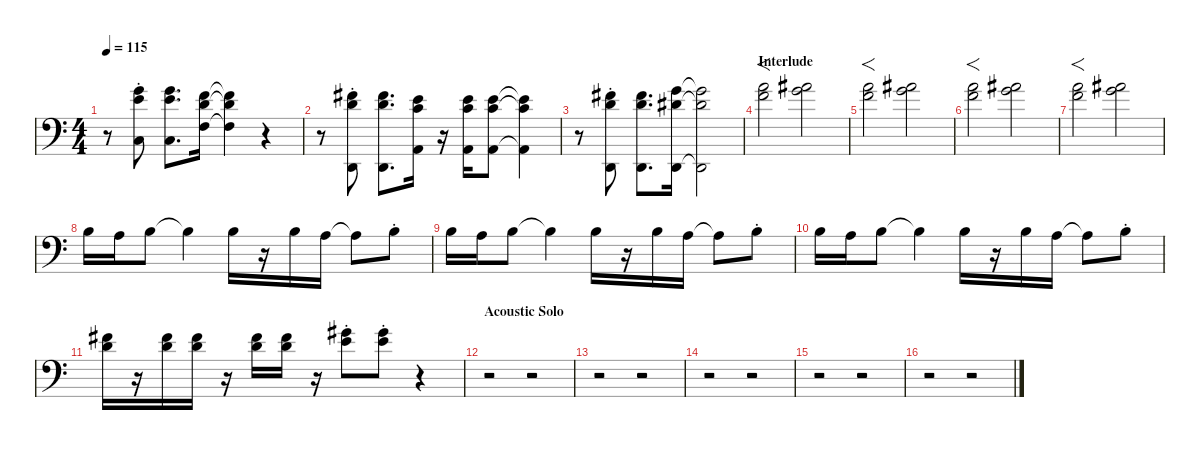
\defaultSystemsLayout 4
\hideDynamics
\bracketExtendMode nobrackets
\singleTrackTrackNamePolicy hidden
\multiTrackTrackNamePolicy hidden
\otherSystemsTrackNameOrientation horizontal
\track ("Alto Sax" "sax.") {instrument altosax}
\staff {score}
\tuning (E4 B3 G3 D3 A2 D2)
\ts (4 4)
\tempo 115
\clef f4
\ks c
r.8{dy f beam Down} (12.3 14.4 10.6{st}).8{beam Down} (12.3 14.4 10.6).8{d beam Down} (10.3 12.4 8.5).16{beam Down} (10.3{t} 12.4{t} 8.5{t}).4{beam Down} r.4{beam Down} |
r.8{beam Down} (11.3{acc #} 12.4 0.6{st}).8{beam Down} (11.3{acc #} 12.4 0.6).8{d beam Down} (9.3 10.4 0.5).16{beam Down} r.16{beam Down} (9.3 10.4 0.5).16{beam Down} (9.3 10.4 0.5).8{beam Down} (9.3{t} 10.4{t} 0.5{t}).4{beam Down} |
r.8{beam Down} (11.3{acc #} 12.4 0.6{st}).8{beam Down} (11.3{acc #} 12.4 0.6).8{d beam Down} (12.3 13.4{acc #} 0.6).16{beam Down} (12.3{t} 13.4{t acc #} 0.6{t}).2{beam Down} |
\section ("" "Interlude")
(10.2 10.3).2{f beam Down} (11.2{acc #} 12.3).2{beam Down} |
(10.2 10.3).2{f beam Down} (11.2{acc #} 12.3).2{beam Down} |
(10.2 10.3).2{f beam Down} (11.2{acc #} 12.3).2{beam Down} |
(10.2 10.3).2{f beam Down} (11.2{acc #} 12.3).2{beam Down} |
9.4.16{beam Down} 7.4.16{beam Down} 9.4.8{beam Down} 9.4{t}.4{beam Down} 9.4.16{beam Down} r.16{beam Down} 9.4.16{beam Down} 7.4.16{beam Down} 7.4{t}.8{beam Down} 9.4{st}.8{beam Down} |
9.4.16{beam Down} 7.4.16{beam Down} 9.4.8{beam Down} 9.4{t}.4{beam Down} 9.4.16{beam Down} r.16{beam Down} 9.4.16{beam Down} 7.4.16{beam Down} 7.4{t}.8{beam Down} 9.4{st}.8{beam Down} |
9.4.16{beam Down} 7.4.16{beam Down} 9.4.8{beam Down} 9.4{t}.4{beam Down} 9.4.16{beam Down} r.16{beam Down} 9.4.16{beam Down} 7.4.16{beam Down} 7.4{t}.8{beam Down} 9.4{st}.8{beam Down} |
(7.2{acc #} 7.3).16{beam Down} r.16{beam Down} (7.2{acc #} 7.3).16{beam Down} (7.2{acc #} 7.3).16{beam Down} r.16{beam Down} (7.2{acc #} 7.3).16{beam Down} (7.2{acc #} 7.3).16{beam Down} r.16{beam Down} (9.2{st acc #} 9.3).8{beam Down} (9.2{st acc #} 9.3).8{beam Down} r.4{beam Down} |
\section ("" "Acoustic Solo")
r.2{beam Down} r.2{beam Down} |
r.2{beam Down} r.2{beam Down} |
r.2{beam Down} r.2{beam Down} |
r.2{beam Down} r.2{beam Down} |
r.2{beam Down} r.2{beam Down}
